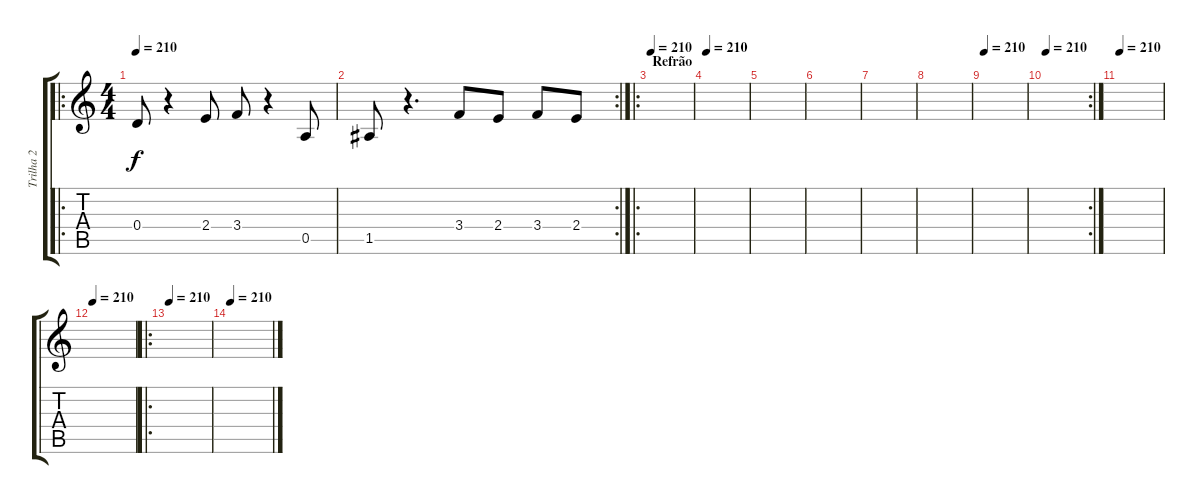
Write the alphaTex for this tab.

\track ("Trilha 2" "Trilha 2") {instrument overdrivenguitar}
\staff {score tabs}
\tuning (E4 B3 G3 D3 A2 E2) {hide}
\ro
\ts (4 4)
\tempo 210
\clef g2
\ks c
0.4.8{dy f} r.4 2.4.8 3.4.8 r.4 0.5.8 |
\rc 2
1.5.8 r.4{d} 3.4.8 2.4.8 3.4.8 2.4.8 |
\ro
\section ("" "Refrão")
\tempo 210
|
\tempo 210
|
|
|
|
|
\tempo 210
|
\rc 2
\tempo 210
|
\tempo 210
|
\tempo 210
|
\ro
\tempo 210
|
\tempo 210
